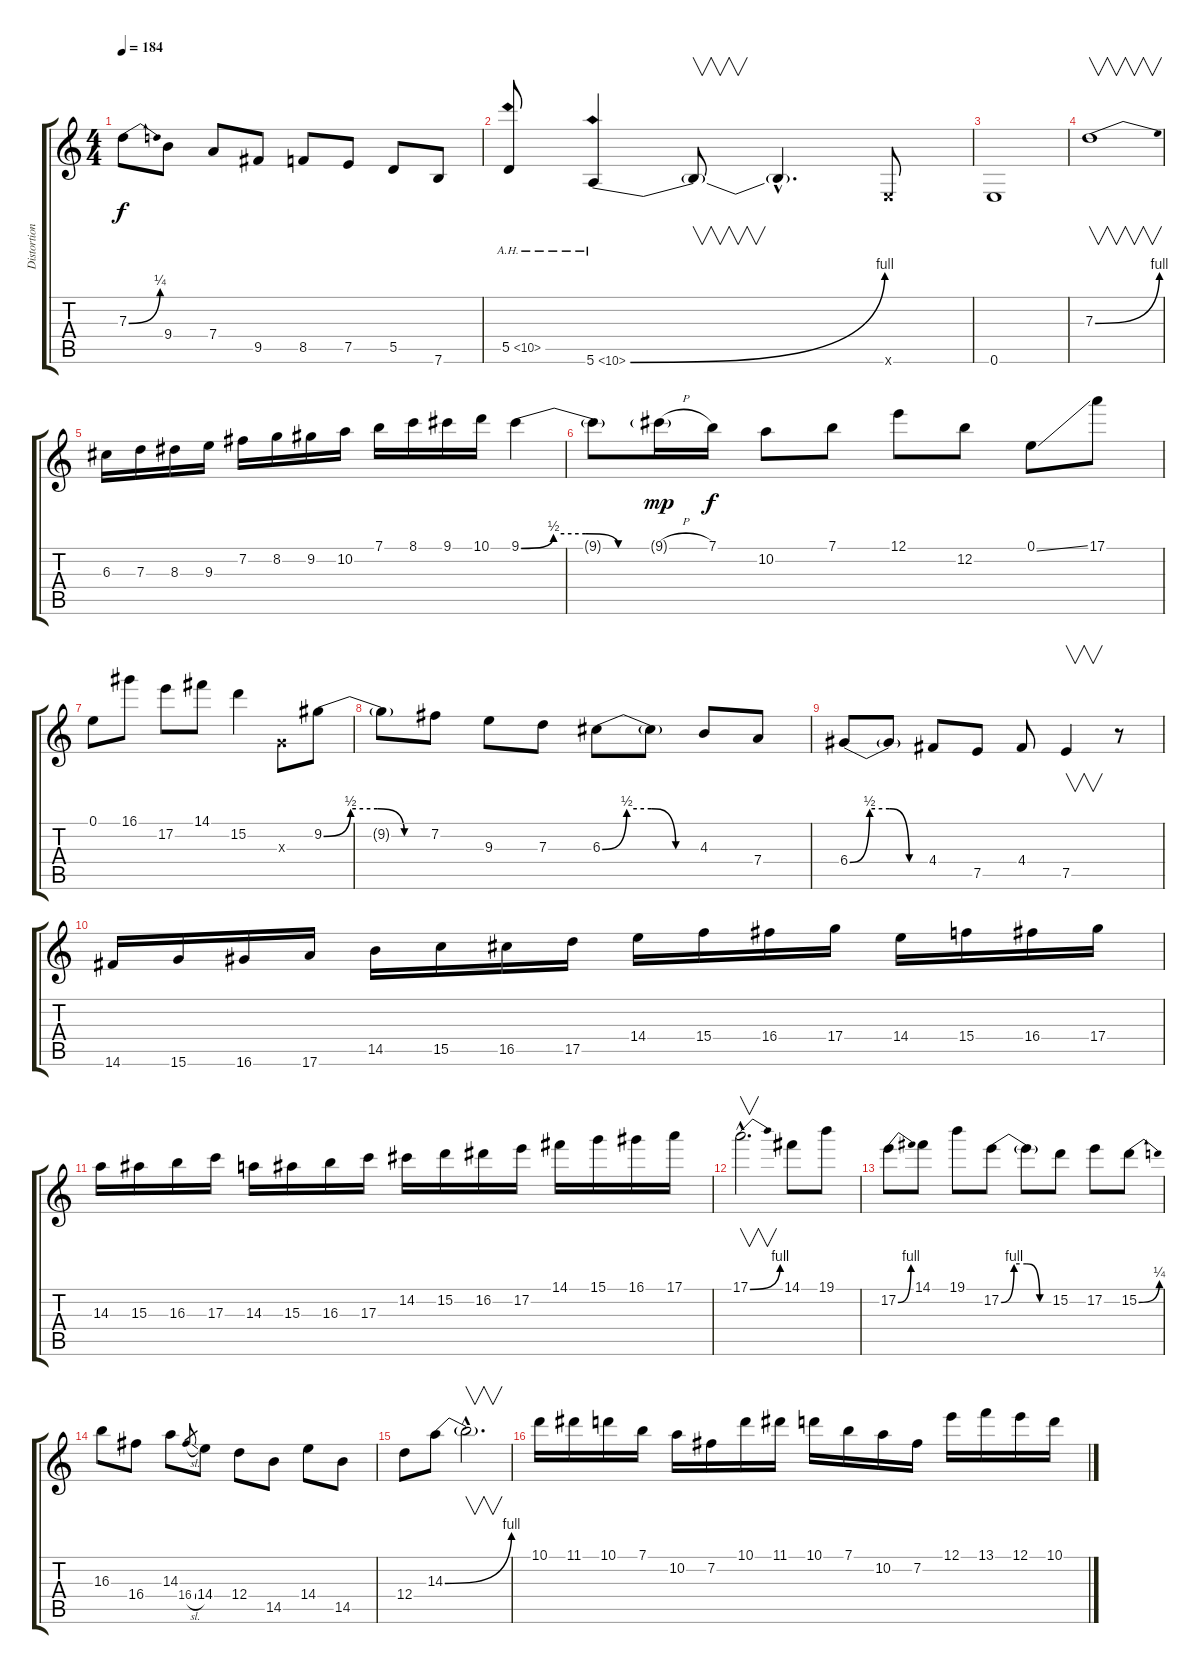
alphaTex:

\track ("Distortion Guitar" "Distortion") {instrument distortionguitar}
\staff {score tabs}
\tuning (E4 B3 G3 D3 A2 E2) {hide}
\ts (4 4)
\tempo 184
\clef g2
\ks c
7.3{be (bend 0 0 60 1)}.8{dy f} 9.4.8 7.4.8 9.5.8 8.5.8 7.5.8 5.5.8 7.6.8 |
5.5{ah 5}.8 5.6{be (bend 0 0 60 4) ah 5}.4 5.6{t}.8{v} 5.6{hac t}.4{d} 0.6{x}.8 |
0.6.1 |
7.3{be (bend 0 0 60 4)}.1{v} |
6.3.16 7.3.16 8.3.16 9.3.16 7.2.16 8.2.16 9.2.16 10.2.16 7.1.16 8.1.16 9.1.16 10.1.16 9.1{be (custom 0 0 15 2 30 2 45 0 60 0)}.4 |
9.1{t}.8 9.1{h g}.16{dy mp} 7.1.16{dy f} 10.2.8 7.1.8 12.1.8 12.2.8 0.1{ss}.8 17.1.8 |
0.1.8 16.1.8 17.2.8 14.1.8 15.2.4 0.3{x}.8 9.2{be (custom 0 0 15 2 30 2 45 0 60 0)}.8 |
9.2{t}.8 7.2.8 9.3.8 7.3.8 6.3{be (custom 0 0 15 2 30 2 45 0 60 0)}.8 6.3{t}.8 4.3.8 7.4.8 |
6.4{be (custom 0 0 15 2 30 2 45 0 60 0)}.8 6.4{t}.8 4.4.8 7.5.8 4.4.8 7.5.4{v} r.8 |
14.6.16 15.6.16 16.6.16 17.6.16 14.5.16 15.5.16 16.5.16 17.5.16 14.4.16 15.4.16 16.4.16 17.4.16 14.4.16 15.4.16 16.4.16 17.4.16 |
14.3.16 15.3.16 16.3.16 17.3.16 14.3.16 15.3.16 16.3.16 17.3.16 14.2.16 15.2.16 16.2.16 17.2.16 14.1.16 15.1.16 16.1.16 17.1.16 |
17.1{be (bend 0 0 60 4) hac}.2{v d} 14.1.8 19.1.8 |
17.2{be (bend 0 0 60 4)}.8 14.1.8 19.1.8 17.2{be (custom 0 0 15 4 30 4 45 0 60 0)}.8 17.2{t}.8 15.2.8 17.2.8 15.2{be (bend 0 0 60 1)}.8 |
16.3.8 16.4.8 14.3.8 16.4{sl}.8{gr} 14.4.8 12.4.8 14.5.8 14.4.8 14.5.8 |
12.4.8 14.3{be (bend 0 0 60 4)}.8 14.3{hac t}.2{v d} |
10.1.16 11.1.16 10.1.16 7.1.16 10.2.16 7.2.16 10.1.16 11.1.16 10.1.16 7.1.16 10.2.16 7.2.16 12.1.16 13.1.16 12.1.16 10.1.16
